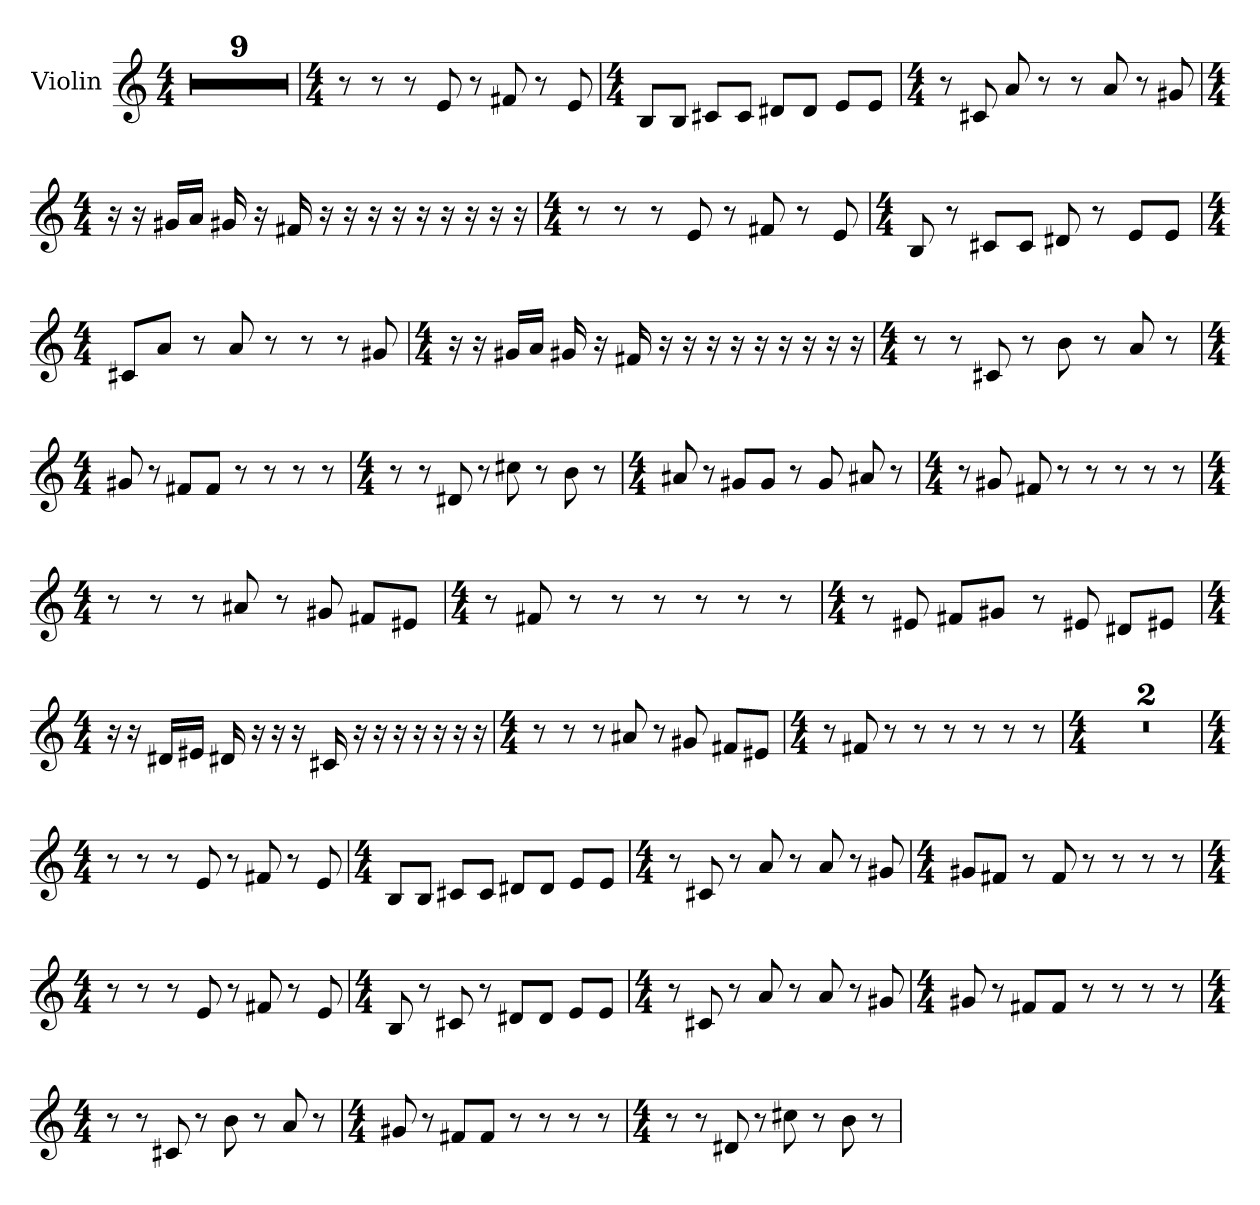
**kern
*part1
*staff1
*I"Violin
*I'Vln
*M4/4
=
1r
=
*M4/4
1r
=
*M4/4
1r
=
*M4/4
1r
=
*M4/4
1r
=
*M4/4
1r
=
*M4/4
1r
=
*M4/4
1r
=
*M4/4
1r
=
*M4/4
8r
8r
8r
8e
8r
8f#X
8r
8e
=
*M4/4
8BL
8BJ
8c#XL
8c#J
8d#XL
8d#J
8eL
8eJ
=
*M4/4
8r
8c#X
8a
8r
8r
8a
8r
8g#X
=
*M4/4
16r
16r
16g#XLL
16aJJ
16g#X
16r
16f#X
16r
16r
16r
16r
16r
16r
16r
16r
16r
=
*M4/4
8r
8r
8r
8e
8r
8f#X
8r
8e
=
*M4/4
8B
8r
8c#XL
8c#J
8d#X
8r
8eL
8eJ
=
*M4/4
8c#XL
8aJ
8r
8a
8r
8r
8r
8g#X
=
*M4/4
16r
16r
16g#XLL
16aJJ
16g#X
16r
16f#X
16r
16r
16r
16r
16r
16r
16r
16r
16r
=
*M4/4
8r
8r
8c#X
8r
8b
8r
8a
8r
=
*M4/4
8g#X
8r
8f#XL
8f#J
8r
8r
8r
8r
=
*M4/4
8r
8r
8d#X
8r
8cc#X
8r
8b
8r
=
*M4/4
8a#X
8r
8g#XL
8g#J
8r
8g#
8a#X
8r
=
*M4/4
8r
8g#X
8f#X
8r
8r
8r
8r
8r
=
*M4/4
8r
8r
8r
8a#X
8r
8g#X
8f#XL
8e#XJ
=
*M4/4
8r
8f#X
8r
8r
8r
8r
8r
8r
=
*M4/4
8r
8e#X
8f#XL
8g#XJ
8r
8e#X
8d#XL
8e#XJ
=
*M4/4
16r
16r
16d#XLL
16e#XJJ
16d#X
16r
16r
16r
16c#X
16r
16r
16r
16r
16r
16r
16r
=
*M4/4
8r
8r
8r
8a#X
8r
8g#X
8f#XL
8e#XJ
=
*M4/4
8r
8f#X
8r
8r
8r
8r
8r
8r
=
*M4/4
1r
=
1r
=
*M4/4
8r
8r
8r
8e
8r
8f#X
8r
8e
=
*M4/4
8BL
8BJ
8c#XL
8c#J
8d#XL
8d#J
8eL
8eJ
=
*M4/4
8r
8c#X
8r
8a
8r
8a
8r
8g#X
=
*M4/4
8g#XL
8f#XJ
8r
8f#
8r
8r
8r
8r
=
*M4/4
8r
8r
8r
8e
8r
8f#X
8r
8e
=
*M4/4
8B
8r
8c#X
8r
8d#XL
8d#J
8eL
8eJ
=
*M4/4
8r
8c#X
8r
8a
8r
8a
8r
8g#X
=
*M4/4
8g#X
8r
8f#XL
8f#J
8r
8r
8r
8r
=
*M4/4
8r
8r
8c#X
8r
8b
8r
8a
8r
=
*M4/4
8g#X
8r
8f#XL
8f#J
8r
8r
8r
8r
=
*M4/4
8r
8r
8d#X
8r
8cc#X
8r
8b
8r
=
*-
